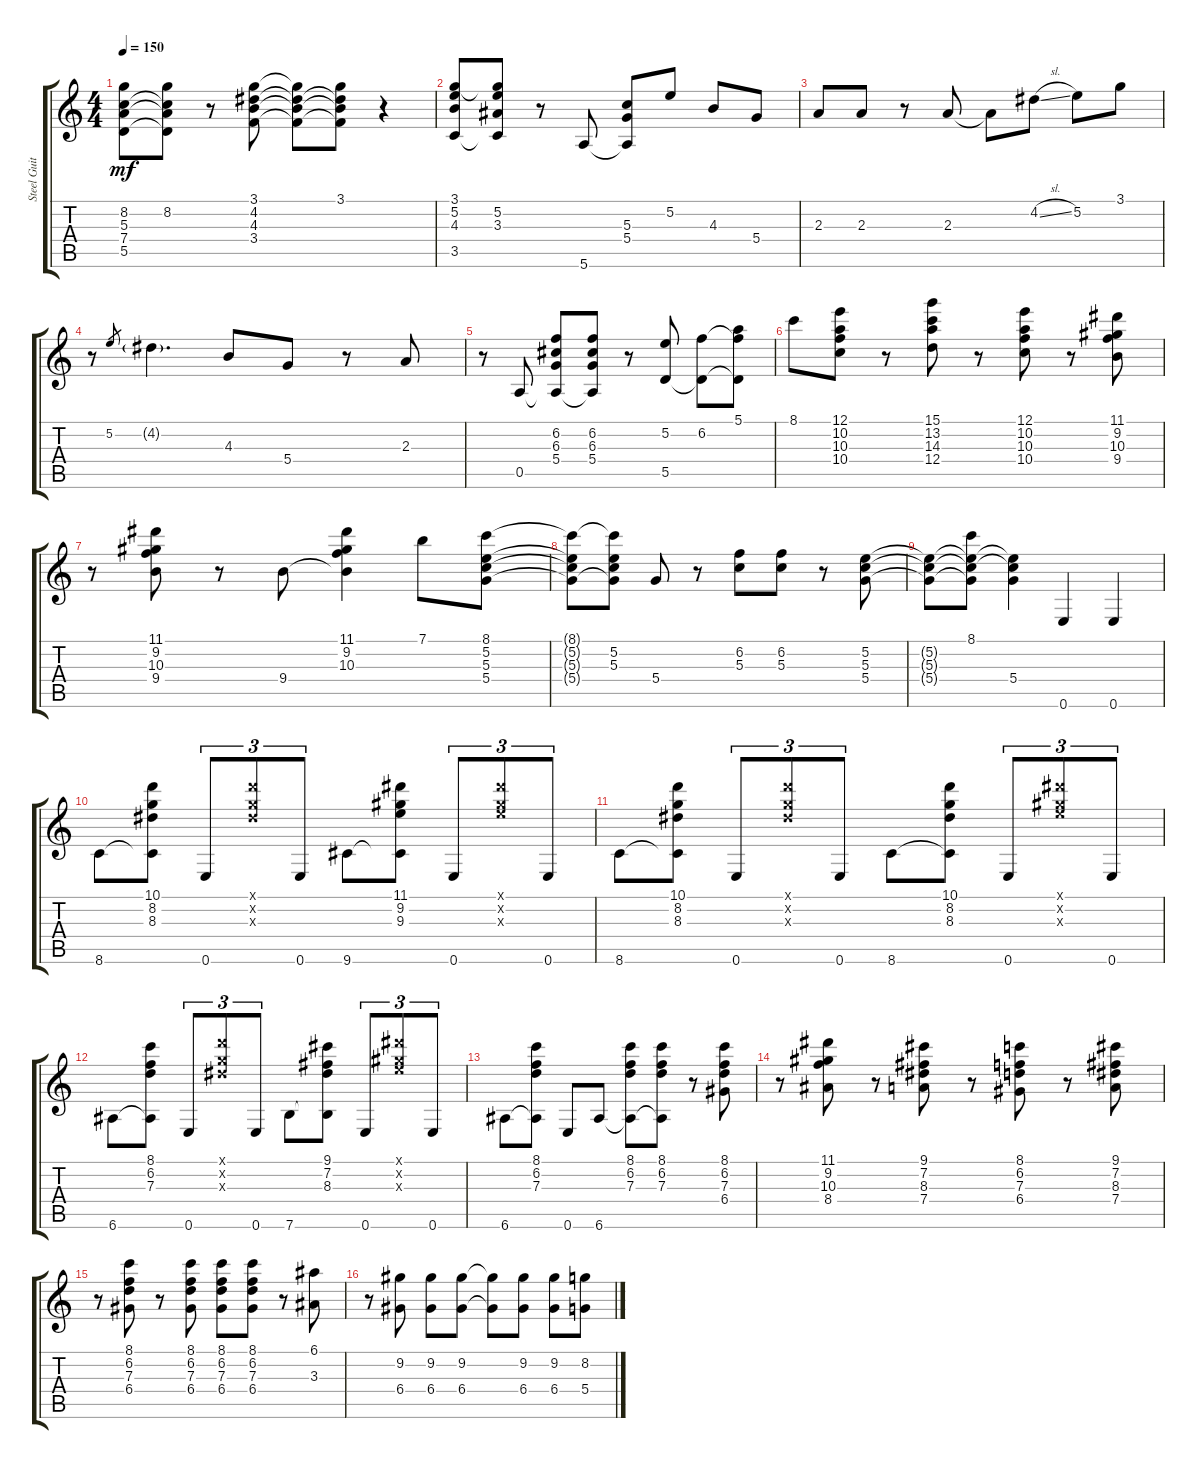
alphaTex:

\track ("Steel Guitar" "Steel Guit") {instrument acousticguitarsteel}
\staff {score tabs}
\tuning (E4 B3 G3 D3 A2 E2) {hide}
\ts (4 4)
\tempo 150
\clef g2
\ks c
(8.2{t} 5.3{t} 7.4{t} 5.5{t}).8{dy mf} (8.2 5.3{t} 7.4{t} 5.5{t}).8 r.8 (3.1 4.2 4.3 3.4).8 (3.1{t} 4.2{t} 4.3{t} 3.4{t}).8 (3.1 4.2{t} 4.3{t} 3.4{t}).8 r.4 |
(3.1 5.2 4.3 3.5).8 (3.1{t} 5.2 3.3 3.5{t}).8 r.8 5.6.8 (5.3 5.4 5.6{t}).8 5.2.8 4.3.8 5.4.8 |
2.3.8 2.3.8 r.8 2.3.8 2.3{t}.8 4.2{sl}.8 5.2.8 3.1.8 |
r.8 5.2.8{gr} 4.2{g}.4{d} 4.3.8 5.4.8 r.8 2.3.8 |
r.8 0.5.8 (6.2 6.3 5.4 0.5{t}).8 (6.2 6.3 5.4 0.5{t}).8 r.8 (5.2 5.5).8 (6.2 5.5{t}).8 (5.1 6.2{t} 5.5{t}).8 |
8.1.8 (12.1 10.2 10.3 10.4).8 r.8 (15.1 13.2 14.3 12.4).8 r.8 (12.1 10.2 10.3 10.4).8 r.8 (11.1 9.2 10.3 9.4).8 |
r.8 (11.1 9.2 10.3 9.4).8 r.8 9.4.8 (11.1 9.2 10.3 9.4{t}).4 7.1.8 (8.1 5.2 5.3 5.4).8 |
(8.1{t} 5.2{t} 5.3{t} 5.4{t}).8 (8.1{t} 5.2 5.3 5.4{t}).8 5.4.8 r.8 (6.2 5.3).8 (6.2 5.3).8 r.8 (5.2 5.3 5.4).8 |
(5.2{t} 5.3{t} 5.4{t}).8 (8.1 5.2{t} 5.3{t} 5.4{t}).8 (5.2{t} 5.3{t} 5.4).4 0.6.4 0.6.4 |
8.6.8 (10.1 8.2 8.3 8.6{t}).8 0.6.8{tu (3 2)} (10.1{x} 8.2{x} 8.3{x}).8{tu (3 2)} 0.6.8{tu (3 2)} 9.6.8 (11.1 9.2 9.3 9.6{t}).8 0.6.8{tu (3 2)} (11.1{x} 9.2{x} 9.3{x}).8{tu (3 2)} 0.6.8{tu (3 2)} |
8.6.8 (10.1 8.2 8.3 8.6{t}).8 0.6.8{tu (3 2)} (10.1{x} 8.2{x} 8.3{x}).8{tu (3 2)} 0.6.8{tu (3 2)} 8.6.8 (10.1 8.2 8.3 8.6{t}).8 0.6.8{tu (3 2)} (11.1{x} 9.2{x} 9.3{x}).8{tu (3 2)} 0.6.8{tu (3 2)} |
6.6.8 (8.1 6.2 7.3 6.6{t}).8 0.6.8{tu (3 2)} (10.1{x} 8.2{x} 8.3{x}).8{tu (3 2)} 0.6.8{tu (3 2)} 7.6.8 (9.1 7.2 8.3 7.6{t}).8 0.6.8{tu (3 2)} (11.1{x} 9.2{x} 9.3{x}).8{tu (3 2)} 0.6.8{tu (3 2)} |
6.6.8 (8.1 6.2 7.3 6.6{t}).8 0.6.8 6.6.8 (8.1 6.2 7.3 6.6{t}).8 (8.1 6.2 7.3 6.6{t}).8 r.8 (8.1 6.2 7.3 6.4).8 |
r.8 (11.1 9.2 10.3 8.4).8 r.8 (9.1 7.2 8.3 7.4).8 r.8 (8.1 6.2 7.3 6.4).8 r.8 (9.1 7.2 8.3 7.4).8 |
r.8 (8.1 6.2 7.3 6.4).8 r.8 (8.1 6.2 7.3 6.4).8 (8.1 6.2 7.3 6.4).8 (8.1 6.2 7.3 6.4).8 r.8 (6.1 3.3).8 |
r.8 (9.2 6.4).8 (9.2 6.4).8 (9.2 6.4).8 (9.2{t} 6.4{t}).8 (9.2 6.4).8 (9.2 6.4).8 (8.2 5.4).8
